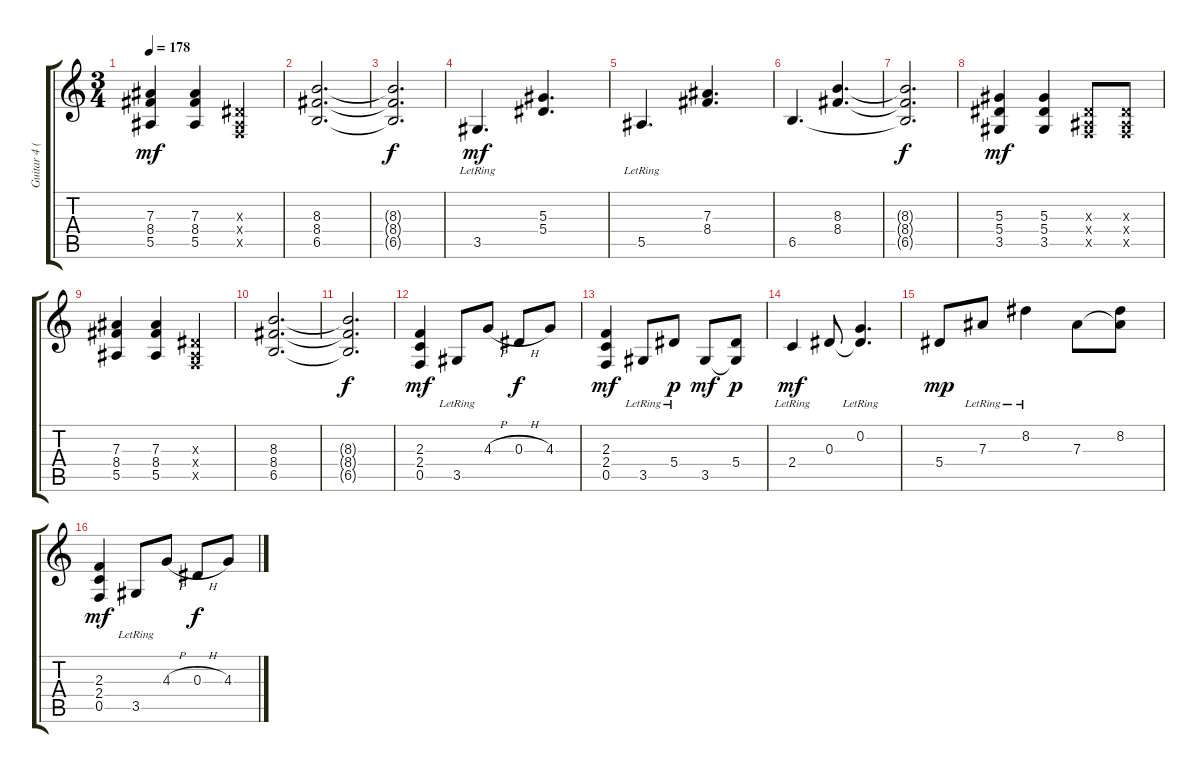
\track ("Guitar 4 (Rhytm)" "Guitar 4 (") {instrument distortionguitar}
\staff {score tabs}
\tuning (C4 G3 Eb3 Bb2 F2 C2) {hide}
\ts (3 4)
\tempo 178
\clef g2
\ks c
(7.3 8.4 5.5).4{dy mf} (7.3 8.4 5.5).4 (0.3{x} 0.4{x} 0.5{x}).4 |
(8.3 8.4 6.5).2{d} |
(8.3{t} 8.4{t} 6.5{t}).2{d dy f} |
3.5{lr}.4{d dy mf} (5.3 5.4).4{d} |
5.5{lr}.4{d} (7.3 8.4).4{d} |
6.5.4{d} (8.3 8.4).4{d} |
(8.3{t} 8.4{t} 6.5{t}).2{d dy f} |
(5.3 5.4 3.5).4{dy mf} (5.3 5.4 3.5).4 (0.3{x} 0.4{x} 0.5{x}).8 (0.3{x} 0.4{x} 0.5{x}).8 |
(7.3 8.4 5.5).4 (7.3 8.4 5.5).4 (0.3{x} 0.4{x} 0.5{x}).4 |
(8.3 8.4 6.5).2{d} |
(8.3{t} 8.4{t} 6.5{t}).2{d dy f} |
(2.3 2.4 0.5).4{dy mf balance 4} 3.5{lr}.8 4.3{h}.8 0.3{h}.8{dy f} 4.3.8 |
(2.3 2.4 0.5).4{dy mf} 3.5{lr}.8 5.4{lr}.8{dy p} 3.5.8{dy mf} (5.4 3.5{t}).8{dy p} |
2.4{lr}.4{dy mf} 0.3.8 (0.2{lr} 0.3{t}).4{d} |
5.4.8{dy mp} 7.3{lr}.8 8.2{lr}.4 7.3.8 (8.2 7.3{t}).8 |
(2.3 2.4 0.5).4{dy mf} 3.5{lr}.8 4.3{h}.8 0.3{h}.8{dy f} 4.3.8
